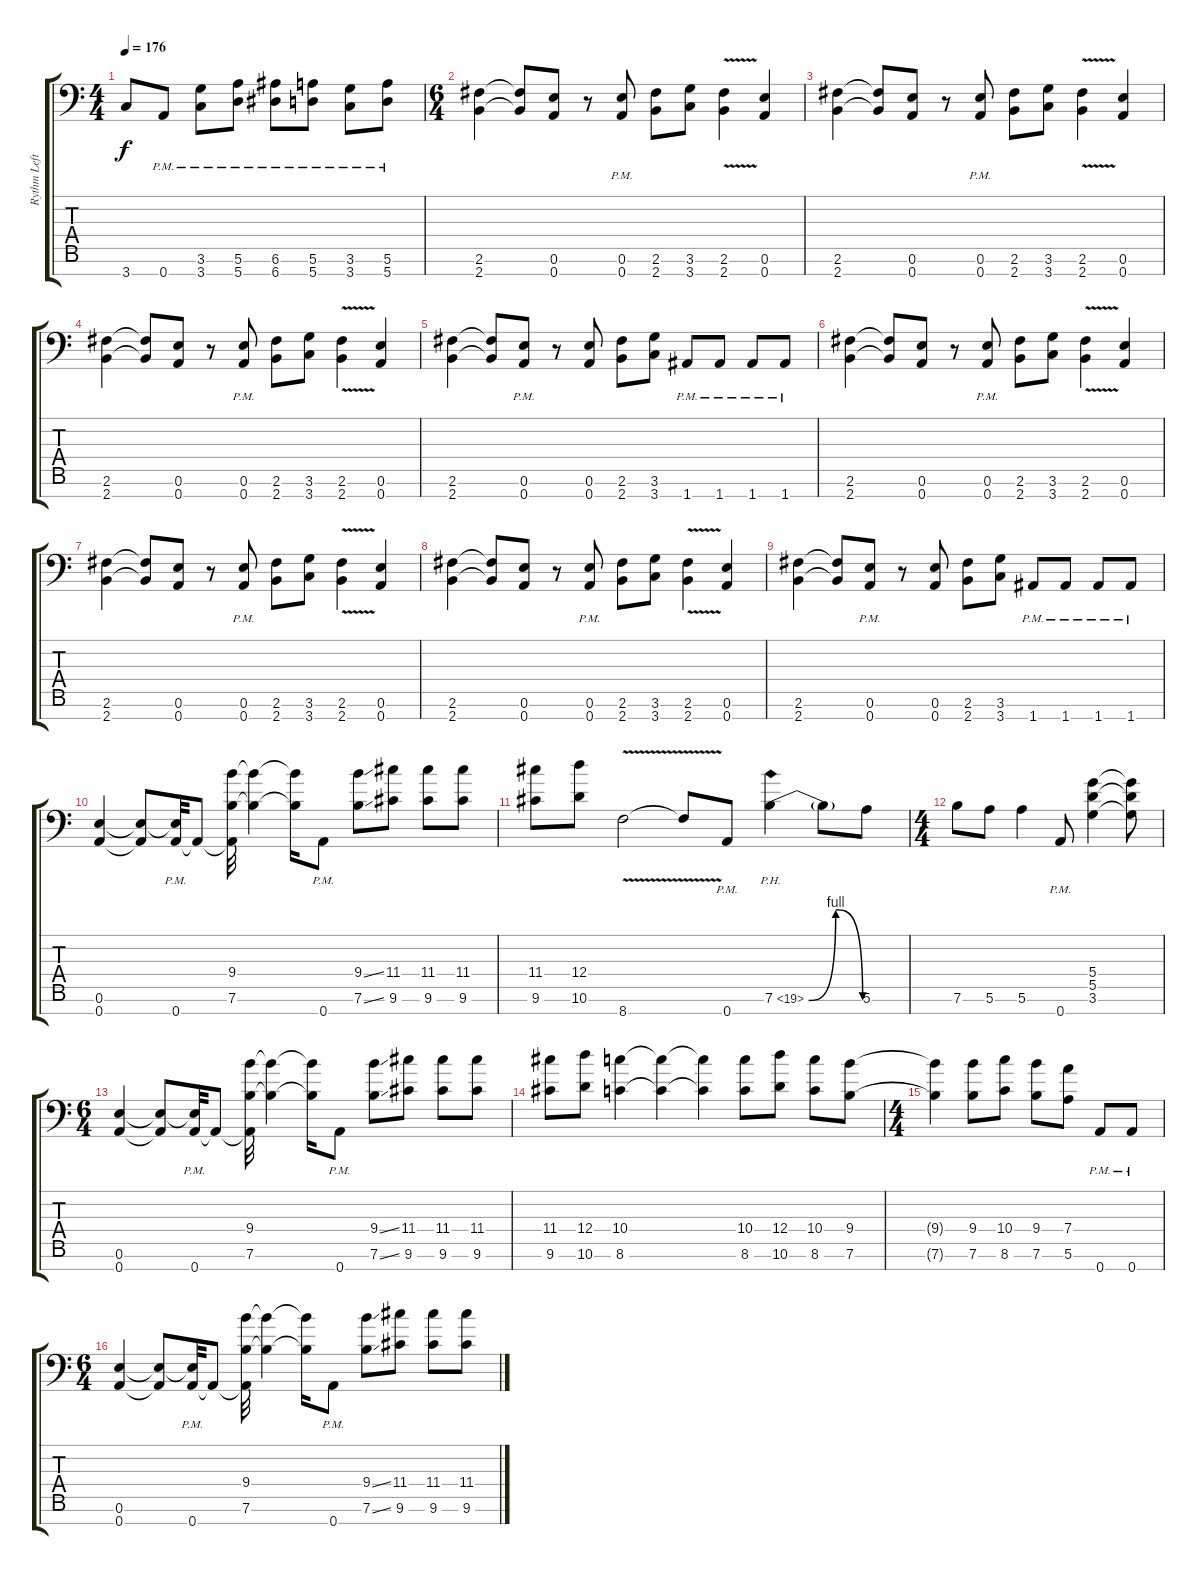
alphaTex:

\track ("Rythm Left" "Rythm Left") {instrument distortionguitar}
\staff {score tabs}
\tuning (E4 B3 G3 D3 A2 E2 A1) {hide}
\ts (4 4)
\tempo 176
\clef f4
\ks c
3.7{t}.8{dy f} 0.7{pm}.8 (3.6{pm} 3.7{pm}).8 (5.6{pm} 5.7{pm}).8 (6.6{pm} 6.7{pm}).8 (5.6{pm} 5.7{pm}).8 (3.6{pm} 3.7{pm}).8 (5.6{pm} 5.7{pm}).8 |
\ts (6 4)
(2.6 2.7).4 (2.6{t} 2.7{t}).8 (0.6 0.7).8 r.8 (0.6 0.7{pm}).8 (2.6 2.7).8 (3.6 3.7).8 (2.6{v} 2.7).4 (0.6 0.7).4 |
(2.6 2.7).4 (2.6{t} 2.7{t}).8 (0.6 0.7).8 r.8 (0.6 0.7{pm}).8 (2.6 2.7).8 (3.6 3.7).8 (2.6{v} 2.7).4 (0.6 0.7).4 |
(2.6 2.7).4 (2.6{t} 2.7{t}).8 (0.6 0.7).8 r.8 (0.6 0.7{pm}).8 (2.6 2.7).8 (3.6 3.7).8 (2.6 2.7{v}).4 (0.6 0.7).4 |
(2.6 2.7).4 (2.6{t} 2.7{t}).8 (0.6 0.7{pm}).8 r.8 (0.6 0.7).8 (2.6 2.7).8 (3.6 3.7).8 1.7{pm}.8 1.7{pm}.8 1.7{pm}.8 1.7{pm}.8 |
(2.6 2.7).4 (2.6{t} 2.7{t}).8 (0.6 0.7).8 r.8 (0.6 0.7{pm}).8 (2.6 2.7).8 (3.6 3.7).8 (2.6 2.7{v}).4 (0.6 0.7).4 |
(2.6 2.7).4 (2.6{t} 2.7{t}).8 (0.6 0.7).8 r.8 (0.6 0.7{pm}).8 (2.6 2.7).8 (3.6 3.7).8 (2.6 2.7{v}).4 (0.6 0.7).4 |
(2.6 2.7).4 (2.6{t} 2.7{t}).8 (0.6 0.7).8 r.8 (0.6 0.7{pm}).8 (2.6 2.7).8 (3.6 3.7).8 (2.6 2.7{v}).4 (0.6 0.7).4 |
(2.6 2.7).4 (2.6{t} 2.7{t}).8 (0.6 0.7{pm}).8 r.8 (0.6 0.7).8 (2.6 2.7).8 (3.6 3.7).8 1.7{pm}.8 1.7{pm}.8 1.7{pm}.8 1.7{pm}.8 |
(0.6 0.7).4 (0.6{t} 0.7{t}).8 (0.6{t} 0.7{pm}).32 0.7{t}.8 (9.4 7.6 0.7{t}).32 (9.4{t} 7.6{t}).4 (9.4{t} 7.6{t}).16 0.7{pm}.8 (9.4{ss} 7.6{ss}).8 (11.4 9.6).8 (11.4 9.6).8 (11.4 9.6).8 |
(11.4 9.6).8 (12.4 10.6).8 8.7{v}.2 8.7{t}.8 0.7{pm}.8 7.6{be (bendrelease 0 0 30 4 30 4 60 0) ph 12}.4 7.6{t}.8 5.6.8 |
\ts (4 4)
7.6.8 5.6.8 5.6.4 0.7{pm}.8 (5.4 5.5 3.6).4 (5.4{t} 5.5{t} 3.6{t}).8 |
\ts (6 4)
(0.6 0.7).4 (0.6{t} 0.7{t}).8 (0.6{t} 0.7{pm}).32 0.7{t}.8 (9.4 7.6 0.7{t}).32 (9.4{t} 7.6{t}).4 (9.4{t} 7.6{t}).16 0.7{pm}.8 (9.4{ss} 7.6{ss}).8 (11.4 9.6).8 (11.4 9.6).8 (11.4 9.6).8 |
(11.4 9.6).8 (12.4 10.6).8 (10.4 8.6).4 (10.4{t} 8.6{t}).4 (10.4{t} 8.6{t}).4 (10.4 8.6).8 (12.4 10.6).8 (10.4 8.6).8 (9.4 7.6).8 |
\ts (4 4)
(9.4{t} 7.6{t}).4 (9.4 7.6).8 (10.4 8.6).8 (9.4 7.6).8 (7.4 5.6).8 0.7{pm}.8 0.7{pm}.8 |
\ts (6 4)
(0.6 0.7).4 (0.6{t} 0.7{t}).8 (0.6{t} 0.7{pm}).32 0.7{t}.8 (9.4 7.6 0.7{t}).32 (9.4{t} 7.6{t}).4 (9.4{t} 7.6{t}).16 0.7{pm}.8 (9.4{ss} 7.6{ss}).8 (11.4 9.6).8 (11.4 9.6).8 (11.4 9.6).8
